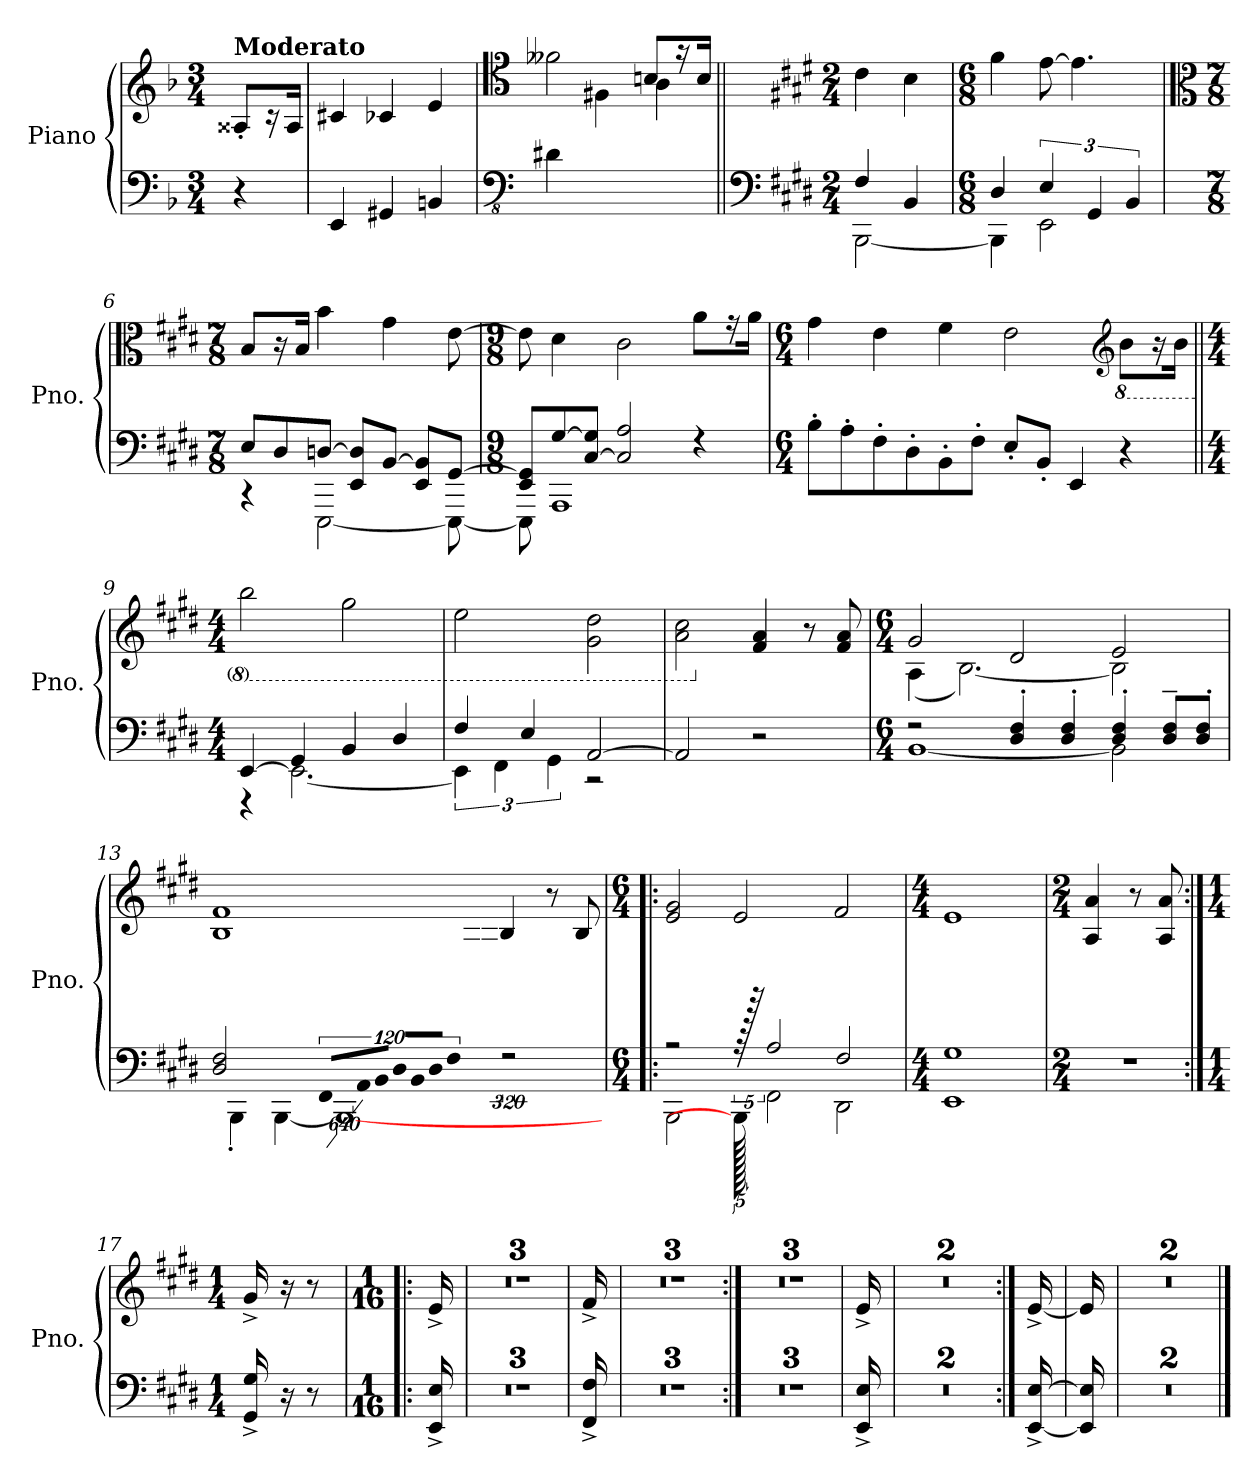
**kern	**kern
*part1	*part1
*staff2	*staff1
*I"Piano	*
*I'Pno.	*
*clefF4	*clefG2
*k[b-]	*k[b-]
*M3/4	*M3/4
=1	=1
!	!LO:TX:a:B:t=Moderato
4r	8A##X'/L
.	16r
.	16A##/Jk
=2	=2
4EE/	4c#X/
4GG#X/	4c-X/
4BBn/	4e/
=3	=3
*clefFv4	*clefC4
*	*^
(<4D#X\	2f--X\	4ryy
2ryy	.	4F#X\
.	8Bn/L	4A\)
.	16r	.
.	16B/Jk	.
*	*v	*v
=4||	=4||
*clefF4	*
*k[f#c#g#d#]	*k[f#c#g#d#]
*M2/4	*M2/4
*^	*
4F#/	[2BBB\	4c#\
4BB/	.	4B\
!!LO:LB:g=z
=5	=5	=5
*M6/8	*	*M6/8
4D#/	4BBB\]	4f#\
6E/	2EE\	[8e\
.	.	4.e\]
6GG#/	.	.
6BB/	.	.
=6	=6	=6
*	*	*clefC3
*M7/8	*	*M7/8
8E/L	4r	8B/L
8D#/	.	16r
.	.	16B/Jk
[8Dn/J	[2EEE\	4b\
8EE/ 8D/]L	.	.
[8BB/J	.	4g#\
8EE/ 8BB/]L	.	.
[8GG#/J	8EEE\_	[8e\
=7	=7	=7
*M9/8	*	*M9/8
8EE/ 8GG#/]L	8EEE\]	8e\]
[8G#/	1AAA	4d#\
[8C#/ 8G#/]J	.	.
2C#/] 2A/	.	2c#\
4r	.	8a\L
.	.	16r
.	.	16a\Jk
*v	*v	*
!!LO:LB:g=z
=8	=8
*M6/4	*M6/4
8B'\L	4g#\
8A'\	.
8F#'\	4e\
8D#'\	.
8BB'\	4f#\
8F#'\J	.
8E'/L	2e\
8BB'/J	.
4EE/	.
*	*clefG2
*	*8ba
4r	8B\L
.	16r
.	16B\Jk
=9||	=9||
*M4/4	*M4/4
*^	*
[<4EE/	4r	2b\
4GG#/	2.EE\_	.
4BB/	.	2g#\
4D#/	.	.
=10	=10	=10
4F#/	6EE\]	2e\
.	6FF#\	.
4E/	.	.
.	6GG#\	.
[2AA/	2r	2G#\ 2d#\
*v	*v	*
=11	=11
2AA/]	2A\ 2c#\
*	*X8ba
2r	4f#/ 4a/
.	8r
.	8f#/ 8a/
!!LO:PB:g=z
=12	=12
*M6/4	*M6/4
*^	*^
2r	[1BB	2g#/	(4A\
.	.	.	[2.B\)
4D#/' 4F#/'	.	2d#/	.
4D#/' 4F#/'	.	.	.
4D#/' 4F#/'	2BB\]	2e/	2B\]
8D#/~ 8F#/~L	.	.	.
8D#/' 8F#/'J	.	.	.
=13	=13	=13	=13
*	*	*	*^
2D#/ 2F#/	640ryy	1f#	1B	1920%1709ryy
.	4BBB'\	.	.	.
.	[4BBB\	.	.	.
!LO:N:vis=8	!	!	!	!
1920%107FF#/L	.	.	.	.
.	640%639BBB_	.	.	.
!LO:N:vis=8	!	!	!	!
1920%107AA/	.	.	.	.
!LO:N:vis=8	!	!	!	!
1920%107BB/J	.	.	.	.
!LO:N:vis=8	!	!	!	!
1920%107D#/L	.	.	.	.
!LO:N:vis=8	!	!	!	!
1920%107BB/	.	.	.	.
!LO:N:vis=8	!	!	!	!
1920%107D#/J	.	.	.	.
!LO:N:vis=8	!	!	!	!
1920%107F#/L	.	.	.	.
!	!	!	!	!LO:N:vis=8
960%107ryy	.	.	.	1920%107G#\
!	!	!	!	!LO:N:vis=8
.	.	.	.	1920%107A\J
.	.	(4B/	640%321ryy	.
640%319r	.	.	.	2ryy
.	.	8r	.	.
.	.	8B/	.	.
640ryy	640ryy	640ryy	.	.
*	*	*v	*v	*v
!!LO:LB:g=z
=14!|:	=14!|:	=14!|:
*M6/4	*	*M6/4
2r	2BBB\	2e/ 2g#/
640r	640BBB]	2e/
2A/	2FF#\	.
.	.	2f#/
2F#/	2DD#\	.
.	.	640ryy
=15	=15	=15
*M4/4	*	*M4/4
1G#	1EE	1e
*v	*v	*
=16	=16
*M2/4	*M2/4
2r	4A/ 4a/
.	8r
.	8A/ 8a/
=17:|!	=17:|!
*M1/4	*M1/4
16GG#/^ 16G#/^	16g#^/
16r	16r
8r	8r
!!LO:LB:g=z
=18!|:	=18!|:
*M1/16	*M1/16
16EE/^ 16E/^	16e^/
=19	=19
16r	16r
=20	=20
16r	16r
=21	=21
16r	16r
=22	=22
16FF#/^ 16F#/^	16f#^/
=23	=23
16r	16r
=24	=24
16r	16r
=25	=25
16r	16r
=26:|!	=26:|!
16r	16r
=27	=27
16r	16r
=28	=28
16r	16r
=29	=29
16EE/^ 16E/^	16e^/
=30	=30
16r	16r
=31	=31
16r	16r
=32:|!	=32:|!
[16EE/^ [16E/^	[16e^/
=33	=33
16EE/] 16E/]	16e/]
=34	=34
16r	16r
=35	=35
16r	16r
==	==
*-	*-
